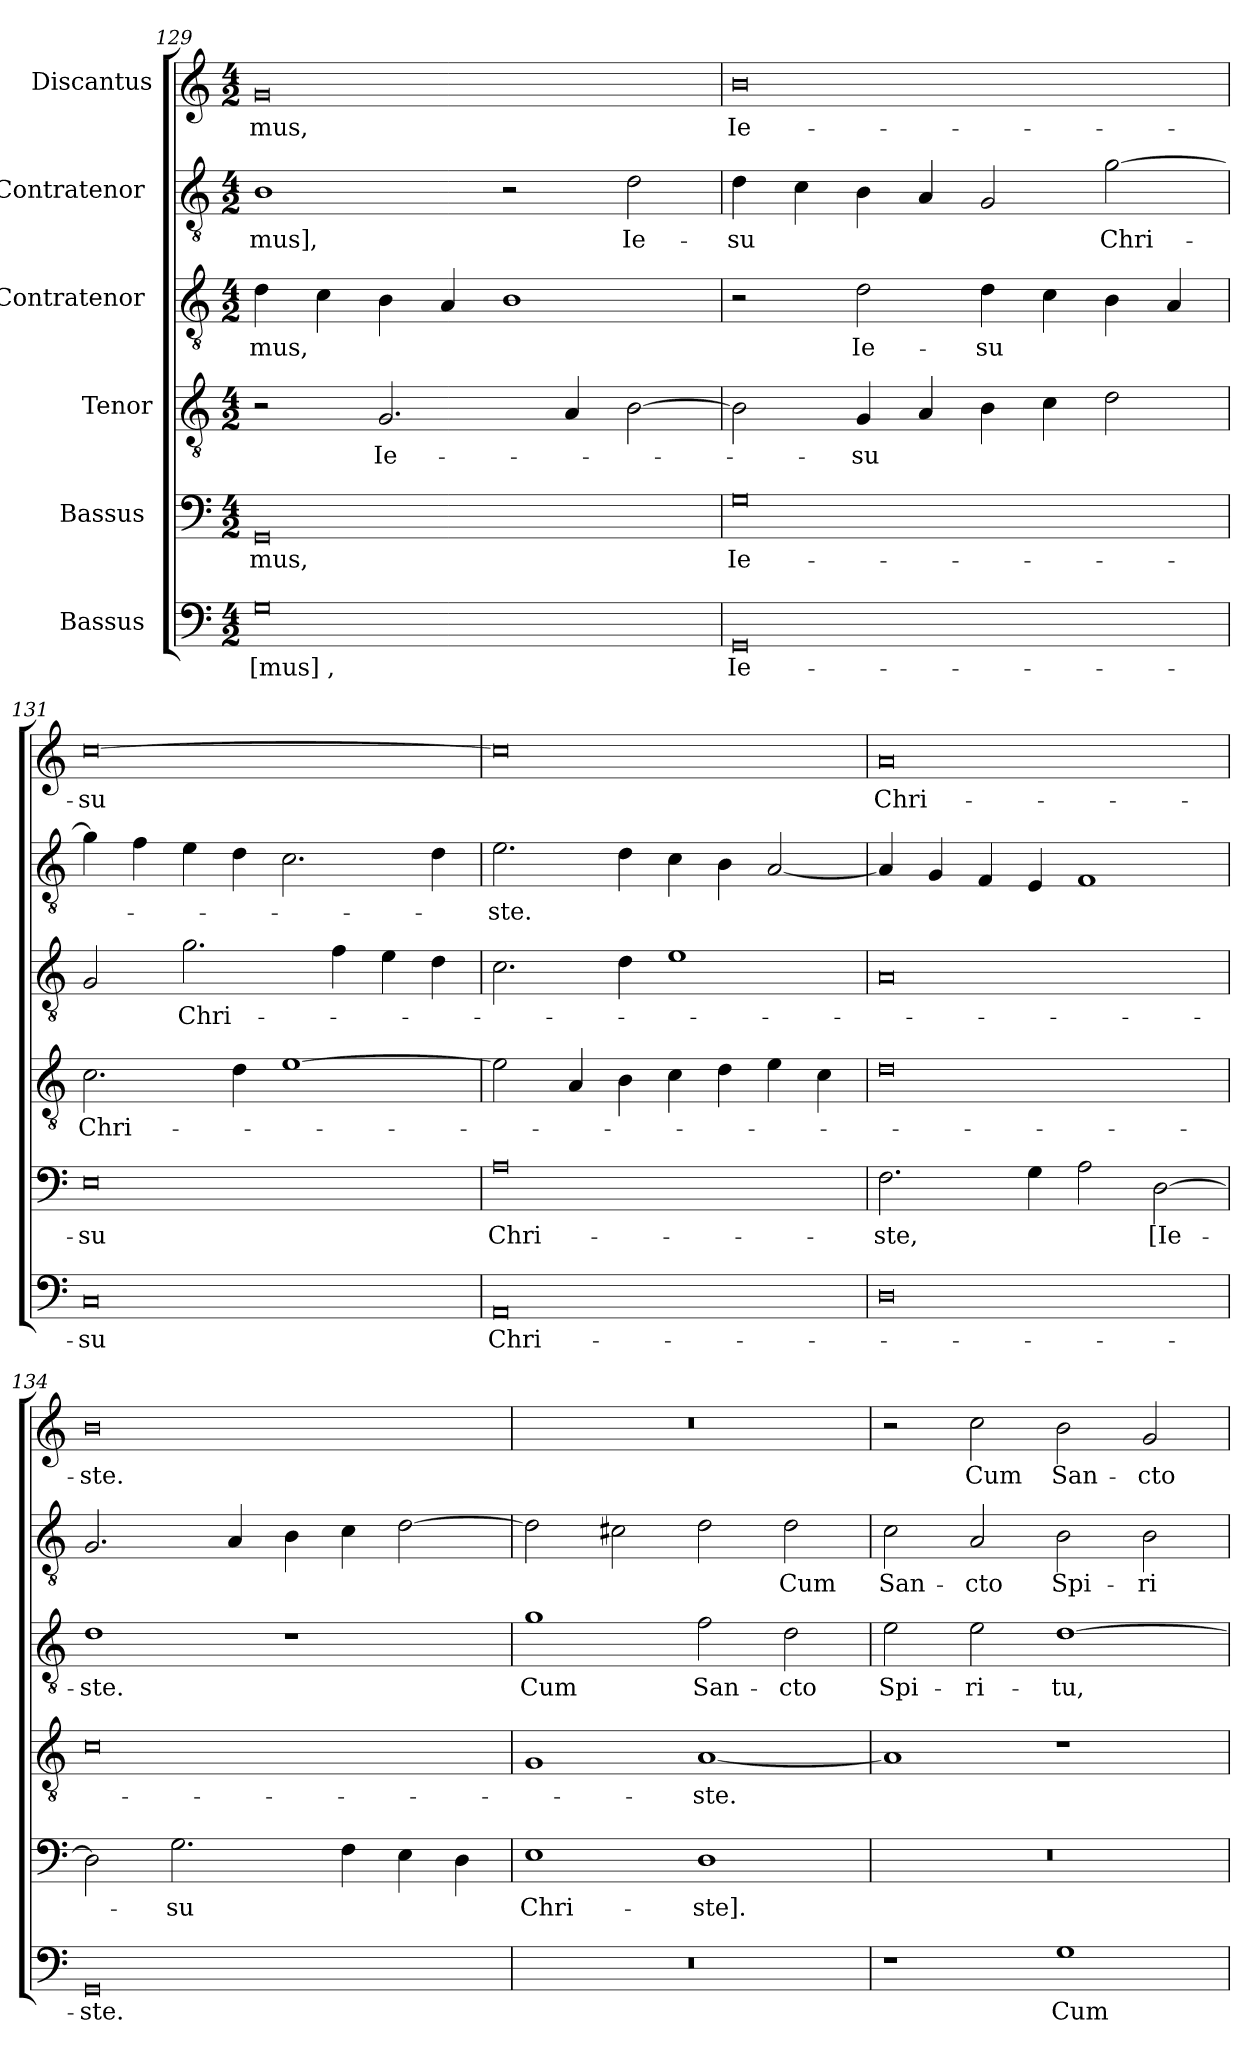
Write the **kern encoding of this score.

**kern	**text	**kern	**text	**kern	**text	**kern	**text	**kern	**text	**kern	**text
*part6	*part6	*part5	*part5	*part4	*part4	*part3	*part3	*part2	*part2	*part1	*part1
*staff6	*staff6	*staff5	*staff5	*staff4	*staff4	*staff3	*staff3	*staff2	*staff2	*staff1	*staff1
*I"Bassus [2]	*	*I"Bassus [1]	*	*I"Tenor	*	*I"Contratenor [2]	*	*I"Contratenor [1]	*	*I"Discantus	*
*clefF4	*	*clefF4	*	*clefGv2	*	*clefGv2	*	*clefGv2	*	*clefG2	*
*k[]	*	*k[]	*	*k[]	*	*k[]	*	*k[]	*	*k[]	*
*M4/2	*	*M4/2	*	*M4/2	*	*M4/2	*	*M4/2	*	*M4/2	*
=129	=129	=129	=129	=129	=129	=129	=129	=129	=129	=129	=129
0G\	-[mus],	0GG/	-mus,	2r	.	4d\	-mus,	1B\	-mus],	0g/	-mus,
.	.	.	.	.	.	4c\	.	.	.	.	.
.	.	.	.	2.G/	Ie-	4B\	.	.	.	.	.
.	.	.	.	.	.	4A/	.	.	.	.	.
.	.	.	.	.	.	1B\	.	2r	.	.	.
.	.	.	.	4A/	.	.	.	.	.	.	.
.	.	.	.	[2B\	.	.	.	2d\	Ie-	.	.
=130	=130	=130	=130	=130	=130	=130	=130	=130	=130	=130	=130
0GG/	Ie-	0G\	Ie-	2B\]	.	2r	.	4d\	-su	0b\	Ie-
.	.	.	.	.	.	.	.	4c\	.	.	.
.	.	.	.	4G/	-su	2d\	Ie-	4B\	.	.	.
.	.	.	.	4A/	.	.	.	4A/	.	.	.
.	.	.	.	4B\	.	4d\	-su	2G/	.	.	.
.	.	.	.	4c\	.	4c\	.	.	.	.	.
.	.	.	.	2d\	.	4B\	.	[2g\	Chri-	.	.
.	.	.	.	.	.	4A/	.	.	.	.	.
=131	=131	=131	=131	=131	=131	=131	=131	=131	=131	=131	=131
0C/	-su	0E\	-su	2.c\	Chri-	2G/	.	4g\]	.	[0cc\	-su
.	.	.	.	.	.	.	.	4f\	.	.	.
.	.	.	.	.	.	2.g\	Chri-	4e\	.	.	.
.	.	.	.	4d\	.	.	.	4d\	.	.	.
.	.	.	.	[1e\	.	.	.	2.c\	.	.	.
.	.	.	.	.	.	4f\	.	.	.	.	.
.	.	.	.	.	.	4e\	.	.	.	.	.
.	.	.	.	.	.	4d\	.	4d\	.	.	.
=132	=132	=132	=132	=132	=132	=132	=132	=132	=132	=132	=132
0AA/	Chri-	0A\	Chri-	2e\]	.	2.c\	.	2.e\	-ste.	0cc\]	.
.	.	.	.	4A/	.	.	.	.	.	.	.
.	.	.	.	4B\	.	4d\	.	4d\	.	.	.
.	.	.	.	4c\	.	1e\	.	4c\	.	.	.
.	.	.	.	4d\	.	.	.	4B\	.	.	.
.	.	.	.	4e\	.	.	.	[2A/	.	.	.
.	.	.	.	4c\	.	.	.	.	.	.	.
=133	=133	=133	=133	=133	=133	=133	=133	=133	=133	=133	=133
0D\	.	2.F\	-ste,	0d\	.	0A/	.	4A/]	.	0a/	Chri-
.	.	.	.	.	.	.	.	4G/	.	.	.
.	.	.	.	.	.	.	.	4F/	.	.	.
.	.	4G\	.	.	.	.	.	4E/	.	.	.
.	.	2A\	.	.	.	.	.	1F/	.	.	.
.	.	[2D\	[Ie-	.	.	.	.	.	.	.	.
=134	=134	=134	=134	=134	=134	=134	=134	=134	=134	=134	=134
0GG/	-ste.	2D\]	.	0c\	.	1d\	-ste.	2.G/	.	0b\	-ste.
.	.	2.G\	-su	.	.	.	.	.	.	.	.
.	.	.	.	.	.	.	.	4A/	.	.	.
.	.	.	.	.	.	1r	.	4B\	.	.	.
.	.	4F\	.	.	.	.	.	4c\	.	.	.
.	.	4E\	.	.	.	.	.	[2d\	.	.	.
.	.	4D\	.	.	.	.	.	.	.	.	.
=135	=135	=135	=135	=135	=135	=135	=135	=135	=135	=135	=135
0r	.	1E\	Chri-	1G/	.	1g\	Cum	2d\]	.	0r	.
.	.	.	.	.	.	.	.	2c#X\	.	.	.
.	.	1D\	-ste].	[1A/	-ste.	2f\	San-	2d\	.	.	.
.	.	.	.	.	.	2d\	-cto	2d\	Cum	.	.
=136	=136	=136	=136	=136	=136	=136	=136	=136	=136	=136	=136
1r	.	0r	.	1A/]	.	2e\	Spi-	2c\	San-	2r	.
.	.	.	.	.	.	2e\	-ri-	2A/	-cto	2cc\	Cum
1G\	Cum	.	.	1r	.	[1d\	-tu,	2B\	Spi-	2b\	San-
.	.	.	.	.	.	.	.	2B\	-ri-	2g/	-cto
=	=	=	=	=	=	=	=	=	=	=	=
*-	*-	*-	*-	*-	*-	*-	*-	*-	*-	*-	*-
